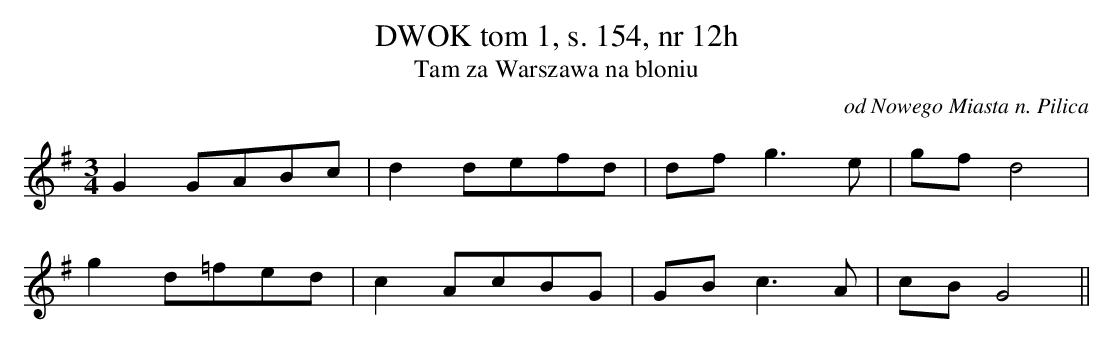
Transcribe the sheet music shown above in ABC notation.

X:1
T: DWOK tom 1, s. 154, nr 12h
T: Tam za Warszawa na bloniu
O: od Nowego Miasta n. Pilica
M: 3/4
L: 1/8
K: G
G2GABc | d2defd | dfg3e | gfd4 |
g2d=fed | c2AcBG | GBc3A | cBG4||
